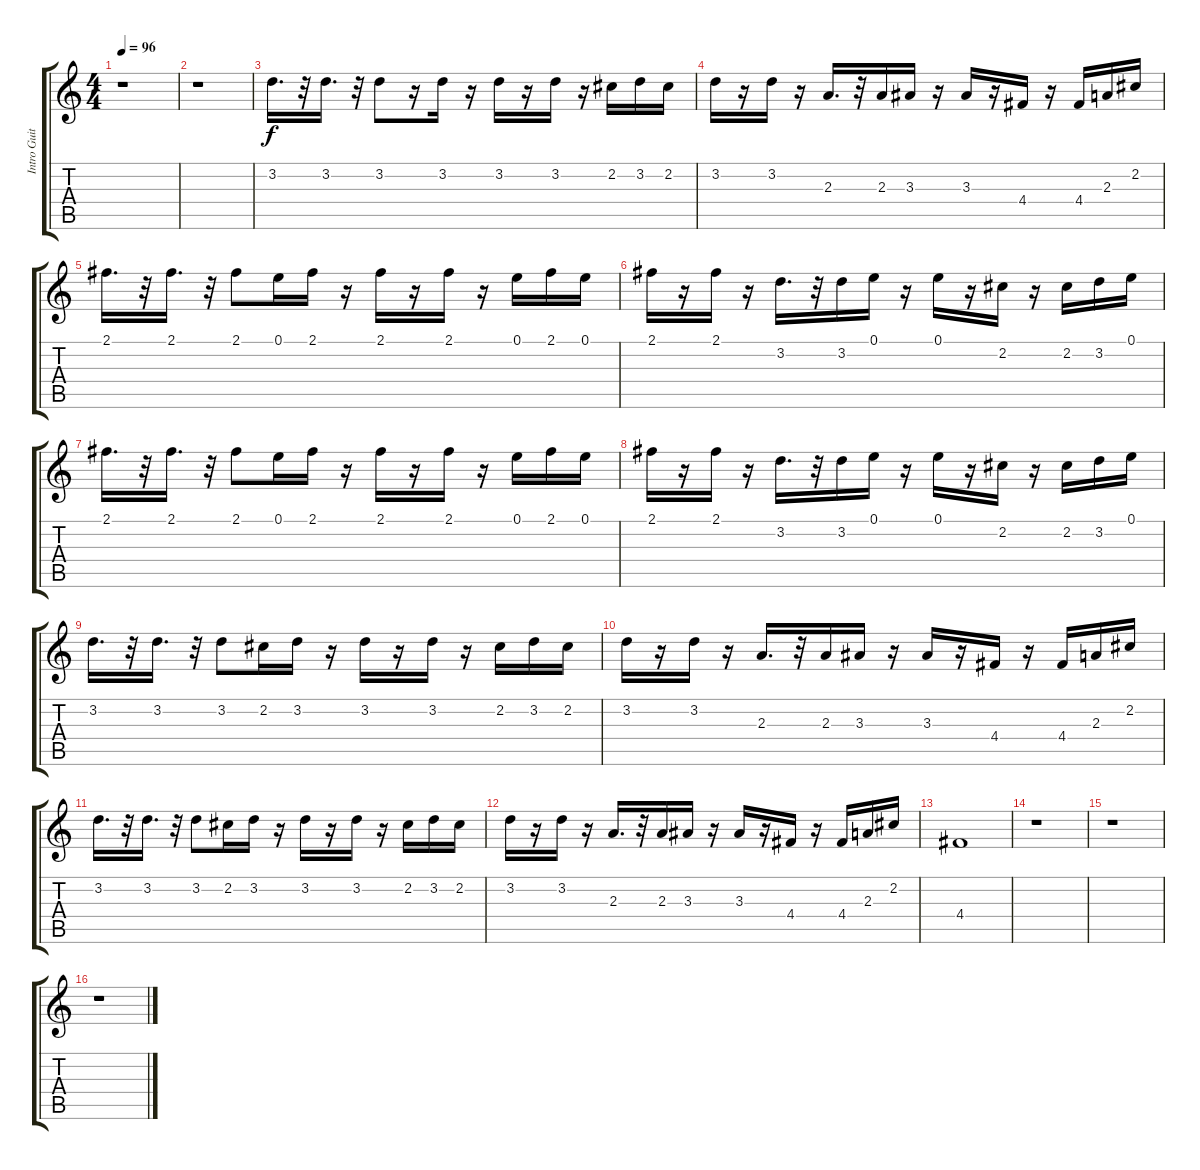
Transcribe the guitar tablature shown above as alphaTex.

\track ("Intro Guit. (L)" "Intro Guit") {instrument distortionguitar}
\staff {score tabs}
\tuning (E4 B3 G3 D3 A2 E2) {hide}
\ts (4 4)
\tempo 96
\clef g2
\ks c
r.1{dy f instrument distortionguitar} |
r.1 |
3.2.16{d} r.32 3.2.16{d} r.32 3.2.8 r.16 3.2.16 r.16 3.2.16 r.16 3.2.16 r.16 2.2.16 3.2.16 2.2.16 |
3.2.16 r.16 3.2.16 r.16 2.3.16{d} r.32 2.3.16 3.3.16 r.16 3.3.16 r.16 4.4.16 r.16 4.4.16 2.3.16 2.2.16 |
2.1.16{d} r.32 2.1.16{d} r.32 2.1.8 0.1.16 2.1.16 r.16 2.1.16 r.16 2.1.16 r.16 0.1.16 2.1.16 0.1.16 |
2.1.16 r.16 2.1.16 r.16 3.2.16{d} r.32 3.2.16 0.1.16 r.16 0.1.16 r.16 2.2.16 r.16 2.2.16 3.2.16 0.1.16 |
2.1.16{d} r.32 2.1.16{d} r.32 2.1.8 0.1.16 2.1.16 r.16 2.1.16 r.16 2.1.16 r.16 0.1.16 2.1.16 0.1.16 |
2.1.16 r.16 2.1.16 r.16 3.2.16{d} r.32 3.2.16 0.1.16 r.16 0.1.16 r.16 2.2.16 r.16 2.2.16 3.2.16 0.1.16 |
3.2.16{d} r.32 3.2.16{d} r.32 3.2.8 2.2.16 3.2.16 r.16 3.2.16 r.16 3.2.16 r.16 2.2.16 3.2.16 2.2.16 |
3.2.16 r.16 3.2.16 r.16 2.3.16{d} r.32 2.3.16 3.3.16 r.16 3.3.16 r.16 4.4.16 r.16 4.4.16 2.3.16 2.2.16 |
3.2.16{d} r.32 3.2.16{d} r.32 3.2.8 2.2.16 3.2.16 r.16 3.2.16 r.16 3.2.16 r.16 2.2.16 3.2.16 2.2.16 |
3.2.16 r.16 3.2.16 r.16 2.3.16{d} r.32 2.3.16 3.3.16 r.16 3.3.16 r.16 4.4.16 r.16 4.4.16 2.3.16 2.2.16 |
4.4.1{volume 14} |
r.1 |
r.1 |
r.1
